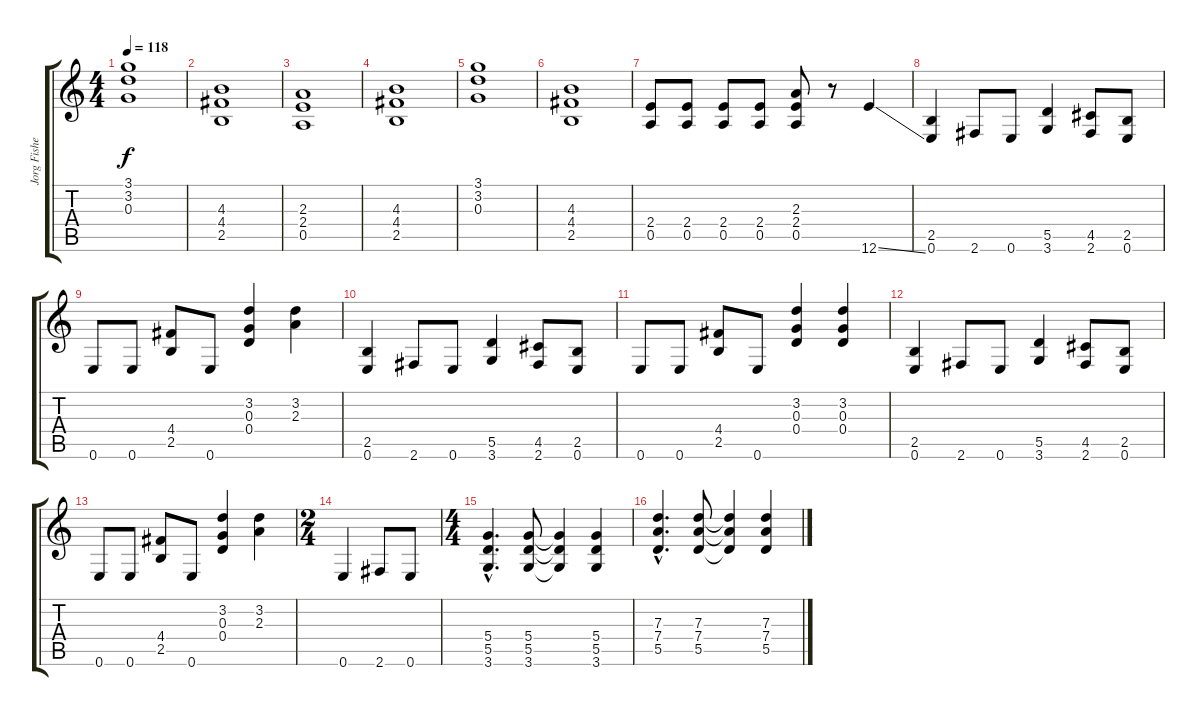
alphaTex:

\track ("Jorg Fisher" "Jorg Fishe") {instrument distortionguitar}
\staff {score tabs}
\tuning (E4 B3 G3 D3 A2 E2) {hide}
\ts (4 4)
\tempo 118
\clef g2
\ks c
(3.1 3.2 0.3).1{dy f} |
(4.3 4.4 2.5).1 |
(2.3 2.4 0.5).1 |
(4.3 4.4 2.5).1 |
(3.1 3.2 0.3).1 |
(4.3 4.4 2.5).1 |
(2.4 0.5).8 (2.4 0.5).8 (2.4 0.5).8 (2.4 0.5).8 (2.3 2.4 0.5).8 r.8 12.6{ss}.4 |
(2.5 0.6).4 2.6.8 0.6.8 (5.5 3.6).4 (4.5 2.6).8 (2.5 0.6).8 |
0.6.8 0.6.8 (4.4 2.5).8 0.6.8 (3.2 0.3 0.4).4 (3.2 2.3).4 |
(2.5 0.6).4 2.6.8 0.6.8 (5.5 3.6).4 (4.5 2.6).8 (2.5 0.6).8 |
0.6.8 0.6.8 (4.4 2.5).8 0.6.8 (3.2 0.3 0.4).4 (3.2 0.3 0.4).4 |
(2.5 0.6).4 2.6.8 0.6.8 (5.5 3.6).4 (4.5 2.6).8 (2.5 0.6).8 |
0.6.8 0.6.8 (4.4 2.5).8 0.6.8 (3.2 0.3 0.4).4 (3.2 2.3).4 |
\ts (2 4)
0.6.4 2.6.8 0.6.8 |
\ts (4 4)
(5.4{hac} 5.5{hac} 3.6{hac}).4{d} (5.4 5.5 3.6).8 (5.4{t} 5.5{t} 3.6{t}).4 (5.4 5.5 3.6).4 |
(7.3{hac} 7.4{hac} 5.5{hac}).4{d} (7.3 7.4 5.5).8 (7.3{t} 7.4{t} 5.5{t}).4 (7.3 7.4 5.5).4
